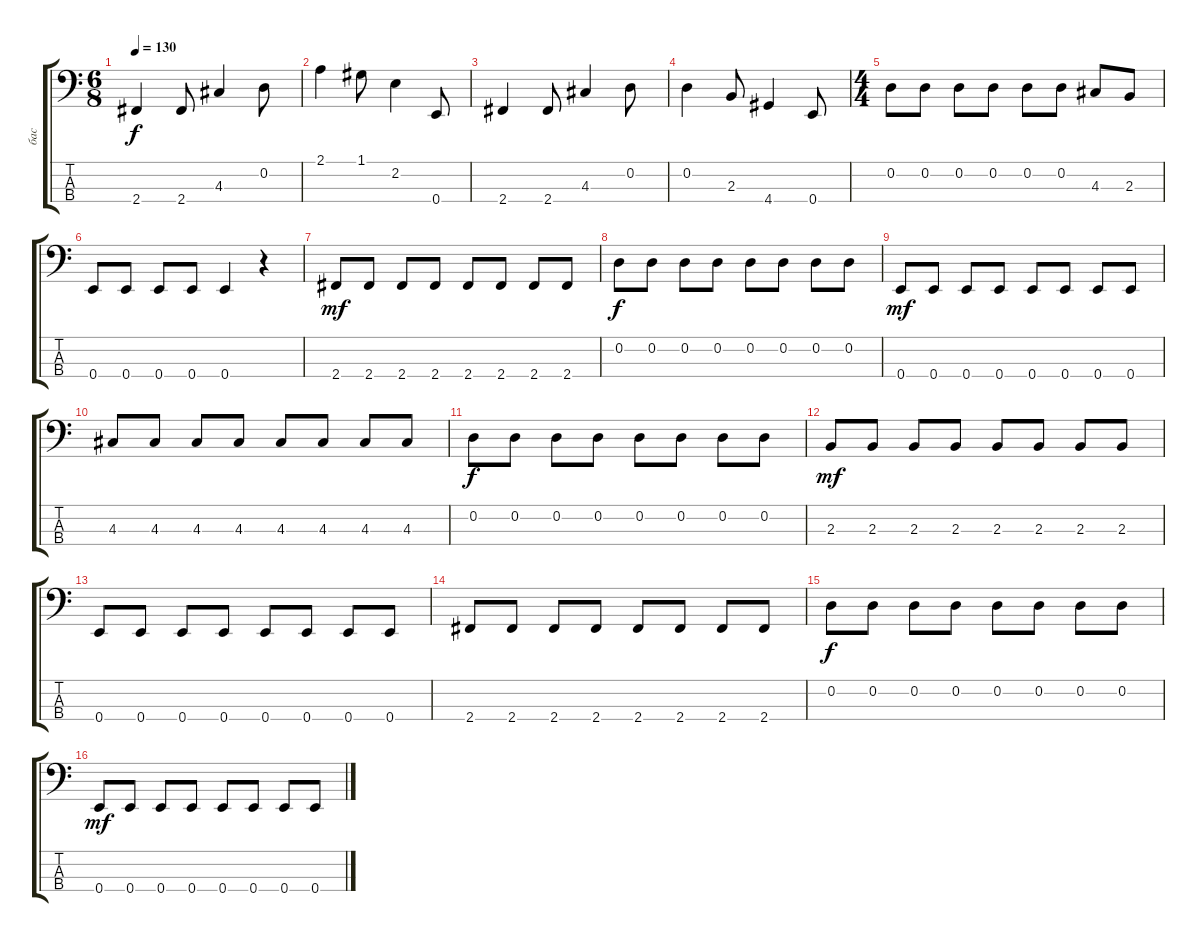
\track ("бас" "бас") {instrument electricbassfinger}
\staff {score tabs}
\tuning (G2 D2 A1 E1) {hide}
\ts (6 8)
\tempo 130
\clef f4
\ks c
2.4.4{dy f} 2.4.8 4.3.4 0.2.8 |
2.1.4 1.1.8 2.2.4 0.4.8 |
2.4.4 2.4.8 4.3.4 0.2.8 |
0.2.4 2.3.8 4.4.4 0.4.8 |
\ts (4 4)
0.2.8 0.2.8 0.2.8 0.2.8 0.2.8 0.2.8 4.3.8 2.3.8 |
0.4.8 0.4.8 0.4.8 0.4.8 0.4.4 r.4 |
2.4.8{dy mf} 2.4.8 2.4.8 2.4.8 2.4.8 2.4.8 2.4.8 2.4.8 |
0.2.8{dy f} 0.2.8 0.2.8 0.2.8 0.2.8 0.2.8 0.2.8 0.2.8 |
0.4.8{dy mf} 0.4.8 0.4.8 0.4.8 0.4.8 0.4.8 0.4.8 0.4.8 |
4.3.8 4.3.8 4.3.8 4.3.8 4.3.8 4.3.8 4.3.8 4.3.8 |
0.2.8{dy f} 0.2.8 0.2.8 0.2.8 0.2.8 0.2.8 0.2.8 0.2.8 |
2.3.8{dy mf} 2.3.8 2.3.8 2.3.8 2.3.8 2.3.8 2.3.8 2.3.8 |
0.4.8 0.4.8 0.4.8 0.4.8 0.4.8 0.4.8 0.4.8 0.4.8 |
2.4.8 2.4.8 2.4.8 2.4.8 2.4.8 2.4.8 2.4.8 2.4.8 |
0.2.8{dy f} 0.2.8 0.2.8 0.2.8 0.2.8 0.2.8 0.2.8 0.2.8 |
0.4.8{dy mf} 0.4.8 0.4.8 0.4.8 0.4.8 0.4.8 0.4.8 0.4.8
